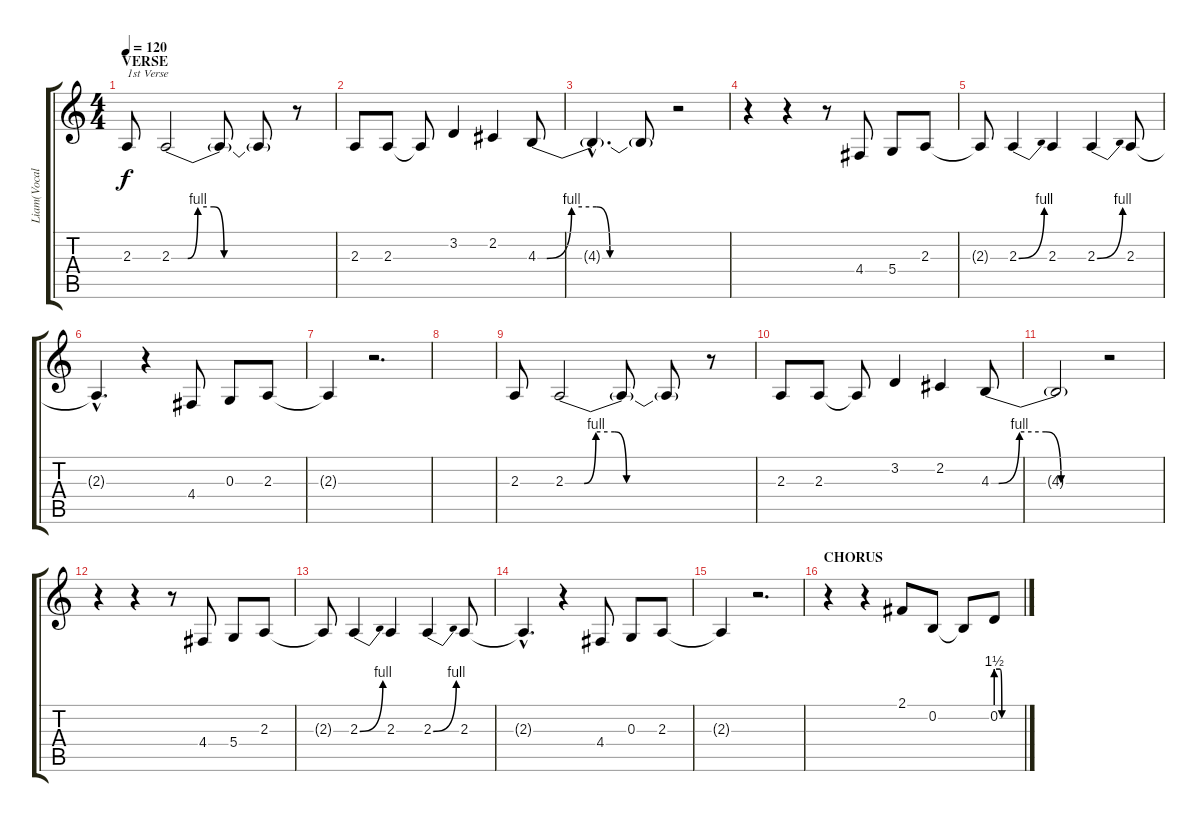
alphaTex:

\track ("Liam(Vocals)" "Liam(Vocal") {instrument tenorsax}
\staff {score tabs}
\tuning (E4 B3 G3 D3 A2 E2) {hide}
\ts (4 4)
\section ("" "VERSE")
\tempo 120
\clef g2
\ks c
2.3.8{txt "1st Verse" dy f} 2.3{be (custom 0 0 8 0 13 4 21 4 26 0 30 0 60 0)}.2 2.3{t}.8 2.3{t}.8 r.8 |
2.3.8 2.3.8 2.3{t}.8 3.2.4 2.2.4 4.3{be (custom 0 0 4 0 15 4 26 4 32 0 60 0)}.8 |
4.3{hac t}.4{d} 4.3{t}.8 r.2 |
r.4 r.4 r.8 4.4.8 5.4.8 2.3.8 |
2.3{t}.8 2.3{be (bend 0 0 60 4)}.4 2.3.4 2.3{be (bend 0 0 60 4)}.4 2.3.8 |
2.3{hac t}.4{d} r.4 4.4.8 0.3.8 2.3.8 |
2.3{t}.4 r.2{d} |
|
2.3.8 2.3{be (custom 0 0 8 0 13 4 21 4 26 0 30 0 60 0)}.2 2.3{t}.8 2.3{t}.8 r.8 |
2.3.8 2.3.8 2.3{t}.8 3.2.4 2.2.4 4.3{be (custom 0 0 4 0 15 4 29 4 37 0 60 0)}.8 |
4.3{t}.2 r.2 |
r.4 r.4 r.8 4.4.8 5.4.8 2.3.8 |
2.3{t}.8 2.3{be (bend 0 0 60 4)}.4 2.3.4 2.3{be (bend 0 0 60 4)}.4 2.3.8 |
2.3{hac t}.4{d} r.4 4.4.8 0.3.8 2.3.8 |
2.3{t}.4 r.2{d} |
\section ("" "CHORUS")
r.4 r.4 2.1.8 0.2.8 0.2{t}.8 0.2{be (custom 0 6 10 6 14 0 60 0)}.8
